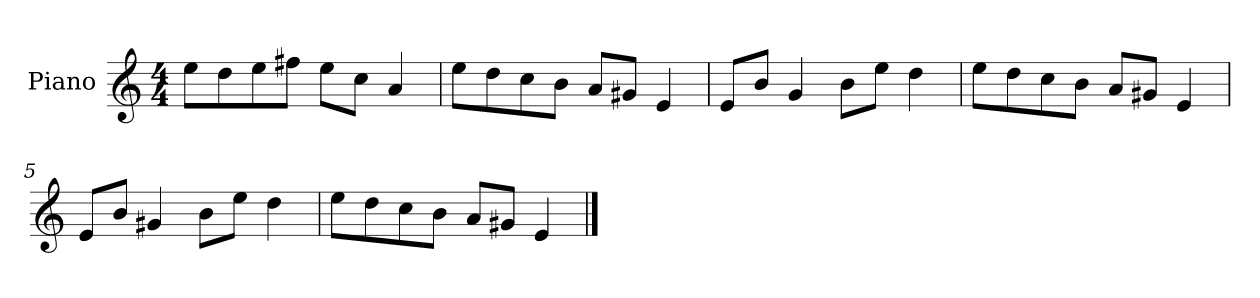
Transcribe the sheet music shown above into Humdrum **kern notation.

**kern
*part1
*staff1
*I"Piano
*I'P-no
*clefG2
*k[]
*M4/4
*MM90
=1
8ee\L
8dd\
8ee\
8ff#X\J
8ee\L
8cc\J
4a/
=2
8ee\L
8dd\
8cc\
8b\J
8a/L
8g#X/J
4e/
=3
8e/L
8b/J
4g/
8b\L
8ee\J
4dd\
=4
8ee\L
8dd\
8cc\
8b\J
8a/L
8g#X/J
4e/
=5
8e/L
8b/J
4g#X/
8b\L
8ee\J
4dd\
!!LO:LB:g=z
=6
8ee\L
8dd\
8cc\
8b\J
8a/L
8g#X/J
4e/
==
*-
